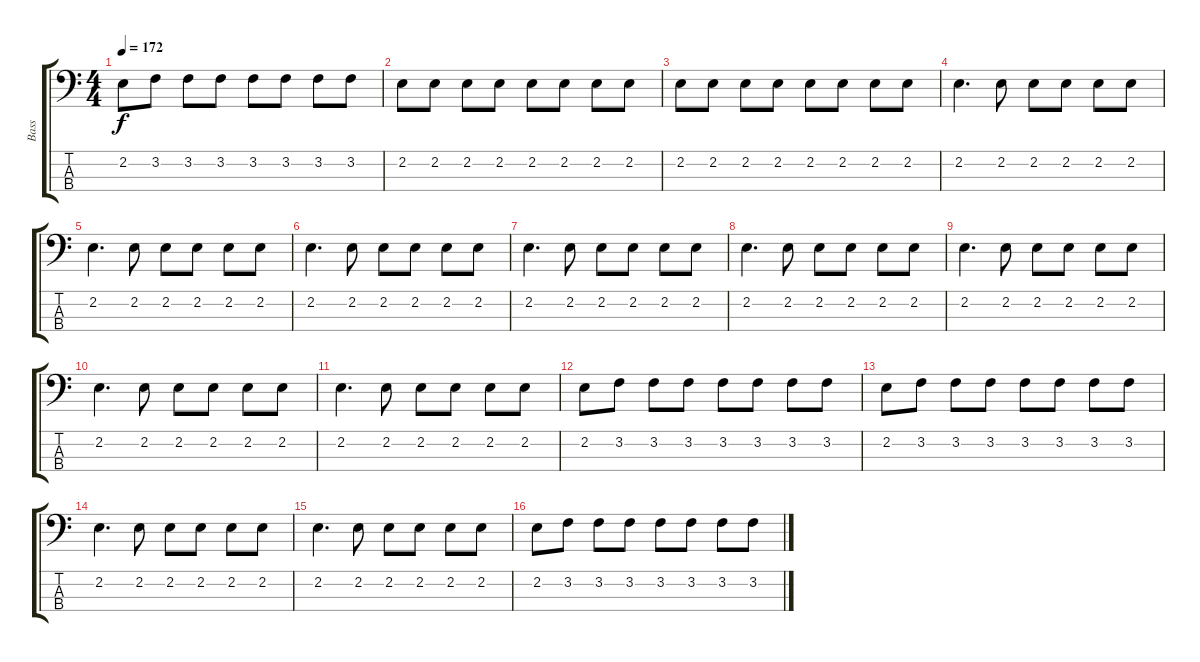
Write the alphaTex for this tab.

\track ("Bass" "Bass") {instrument electricbassfinger}
\staff {score tabs}
\tuning (G2 D2 A1 E1) {hide}
\ts (4 4)
\tempo 172
\clef f4
\ks c
2.2.8{dy f} 3.2.8 3.2.8 3.2.8 3.2.8 3.2.8 3.2.8 3.2.8 |
2.2.8 2.2.8 2.2.8 2.2.8 2.2.8 2.2.8 2.2.8 2.2.8 |
2.2.8 2.2.8 2.2.8 2.2.8 2.2.8 2.2.8 2.2.8 2.2.8 |
2.2.4{d} 2.2.8 2.2.8 2.2.8 2.2.8 2.2.8 |
2.2.4{d} 2.2.8 2.2.8 2.2.8 2.2.8 2.2.8 |
2.2.4{d} 2.2.8 2.2.8 2.2.8 2.2.8 2.2.8 |
2.2.4{d} 2.2.8 2.2.8 2.2.8 2.2.8 2.2.8 |
2.2.4{d} 2.2.8 2.2.8 2.2.8 2.2.8 2.2.8 |
2.2.4{d} 2.2.8 2.2.8 2.2.8 2.2.8 2.2.8 |
2.2.4{d} 2.2.8 2.2.8 2.2.8 2.2.8 2.2.8 |
2.2.4{d} 2.2.8 2.2.8 2.2.8 2.2.8 2.2.8 |
2.2.8 3.2.8 3.2.8 3.2.8 3.2.8 3.2.8 3.2.8 3.2.8 |
2.2.8 3.2.8 3.2.8 3.2.8 3.2.8 3.2.8 3.2.8 3.2.8 |
2.2.4{d} 2.2.8 2.2.8 2.2.8 2.2.8 2.2.8 |
2.2.4{d} 2.2.8 2.2.8 2.2.8 2.2.8 2.2.8 |
2.2.8 3.2.8 3.2.8 3.2.8 3.2.8 3.2.8 3.2.8 3.2.8
